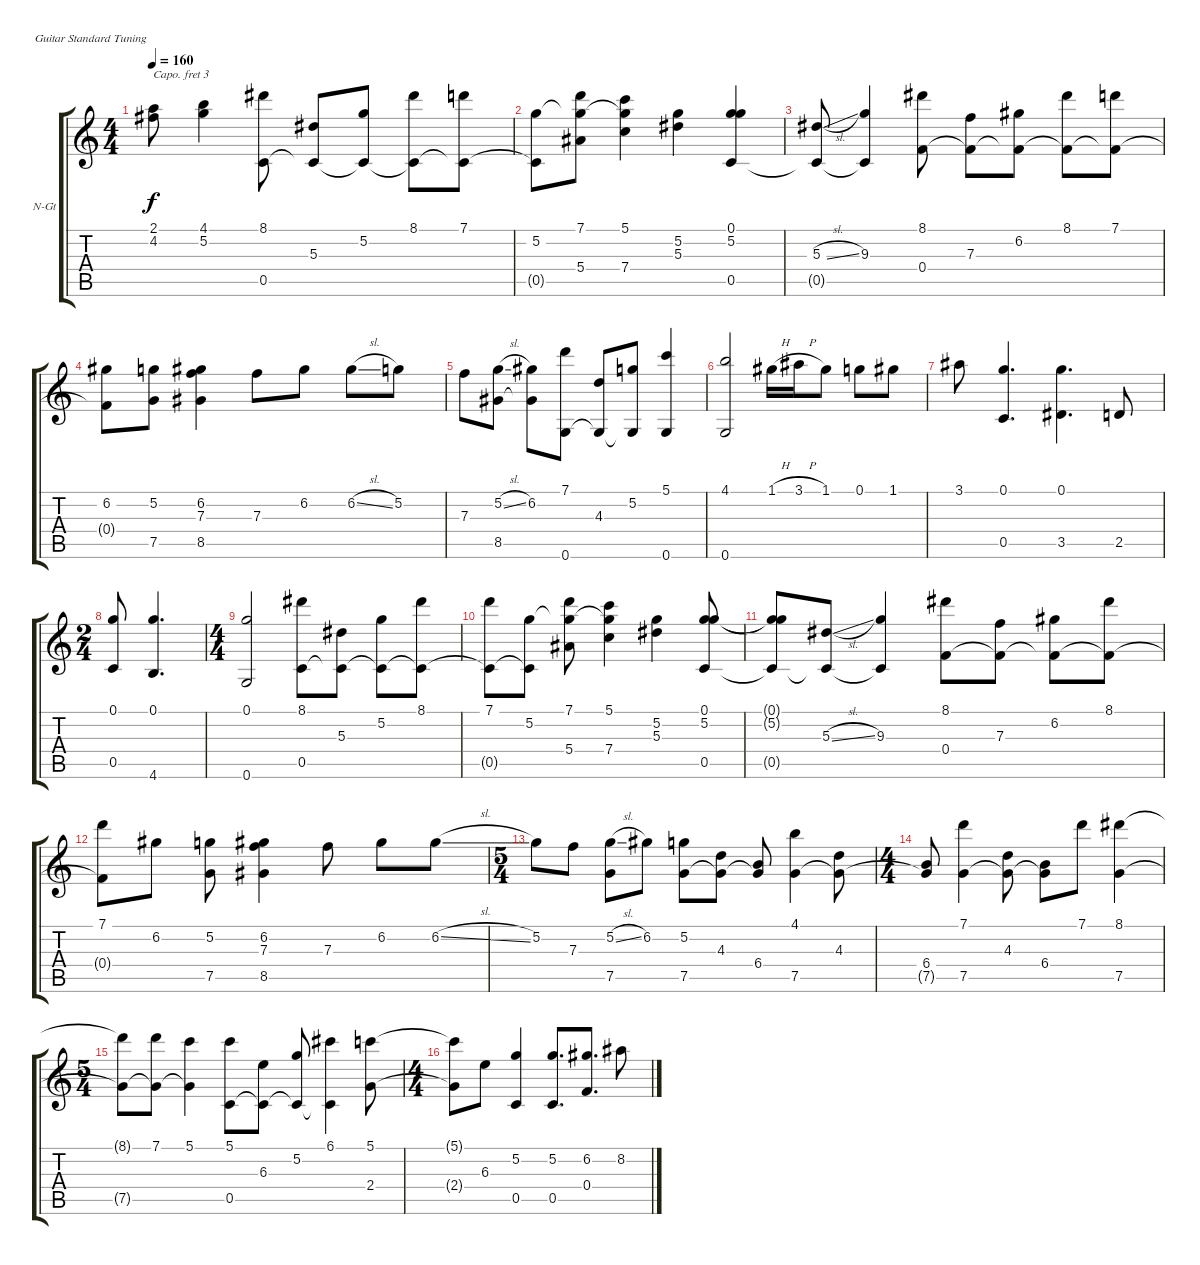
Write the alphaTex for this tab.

\bracketExtendMode groupsimilarinstruments
\firstSystemTrackNameOrientation horizontal
\otherSystemsTrackNameOrientation horizontal
\track ("Oscar Lopez" "N-Gt") {instrument acousticguitarnylon}
\staff {score tabs}
\capo 3
\tuning (E4 B3 G3 D3 A2 E2)
\ts (4 4)
\tempo 160
\clef g2
\ks c
(2.1{t} 4.2{t}).8{dy f} (4.1 5.2).4 (8.1 0.5).8 (5.3 0.5{t}).8 (5.2 0.5{t}).8 (8.1 0.5{t}).8 (7.1 0.5{t}).8 |
(5.2 0.5{t}).8 (7.1 5.4 5.2{t}).8 (5.1 5.2{t} 7.4).4 (5.2 5.3).4 (0.1 5.2 0.5).4 |
(5.3{sl} 0.5{t}).8 (9.3 0.5{t}).4 (8.1 0.4).8 (7.3 0.4{t}).8 (6.2 0.4{t}).8 (8.1 0.4{t}).8 (7.1 0.4{t}).8 |
(6.2 0.4{t}).8 (5.2 7.5).8 (6.2 7.3 8.5).4 7.3.8 6.2.8 6.2{sl}.8 5.2.8 |
7.3.8 (5.2{sl} 8.5).8 (6.2 8.5{t}).8 (7.1 0.6).8 (4.3 0.6{t}).8 (5.2 0.6{t}).8 (5.1 0.6).4 |
(4.1 0.6).2 1.1{h}.16 3.1{h}.16 1.1.8 0.1.8 1.1.8 |
3.1.8 (0.1 0.5).4{d} (0.1 3.5).4{d} 2.5.8 |
\ts (2 4)
(0.1 0.5).8 (0.1 4.6).4{d} |
\ts (4 4)
(0.1 0.6).2 (8.1 0.5).8 (5.3 0.5{t}).8 (5.2 0.5{t}).8 (8.1 0.5{t}).8 |
(7.1 0.5{t}).8 (5.2 0.5{t}).8 (7.1 5.4 5.2{t}).8 (5.1 5.2{t} 7.4).4 (5.2 5.3).4 (0.1 5.2 0.5).8 |
(0.1{t} 5.2{t} 0.5{t}).8 (5.3{sl} 0.5{t}).8 (9.3 0.5{t}).4 (8.1 0.4).8 (7.3 0.4{t}).8 (6.2 0.4{t}).8 (8.1 0.4{t}).8 |
(7.1 0.4{t}).8 6.2.8 (5.2 7.5).8 (6.2 7.3 8.5).4 7.3.8 6.2.8 6.2{sl}.8 |
\ts (5 4)
5.2.8 7.3.8 (5.2{sl} 7.5).8 6.2.8 (5.2 7.5).8 (4.3 7.5{t}).8 (6.4 7.5{t}).8 (4.1 7.5).4 (4.3 7.5{t}).8 |
\ts (4 4)
(6.4 7.5{t}).8 (7.1 7.5).4 (4.3 7.5{t}).8 (6.4 7.5{t}).8 7.1.8 (8.1 7.5).4 |
\ts (5 4)
(8.1{t} 7.5{t}).8 (7.1 7.5{t}).8 (5.1 7.5{t}).4 (5.1 0.5).8 (6.3 0.5{t}).8 (5.2 0.5{t}).8 (6.1 0.5{t}).4 (5.1 2.4).8 |
\ts (4 4)
(5.1{t} 2.4{t}).8 6.3.8 (5.2 0.5).4 (5.2 0.5).8{d} (6.2 0.4).8{d} 8.2.8
